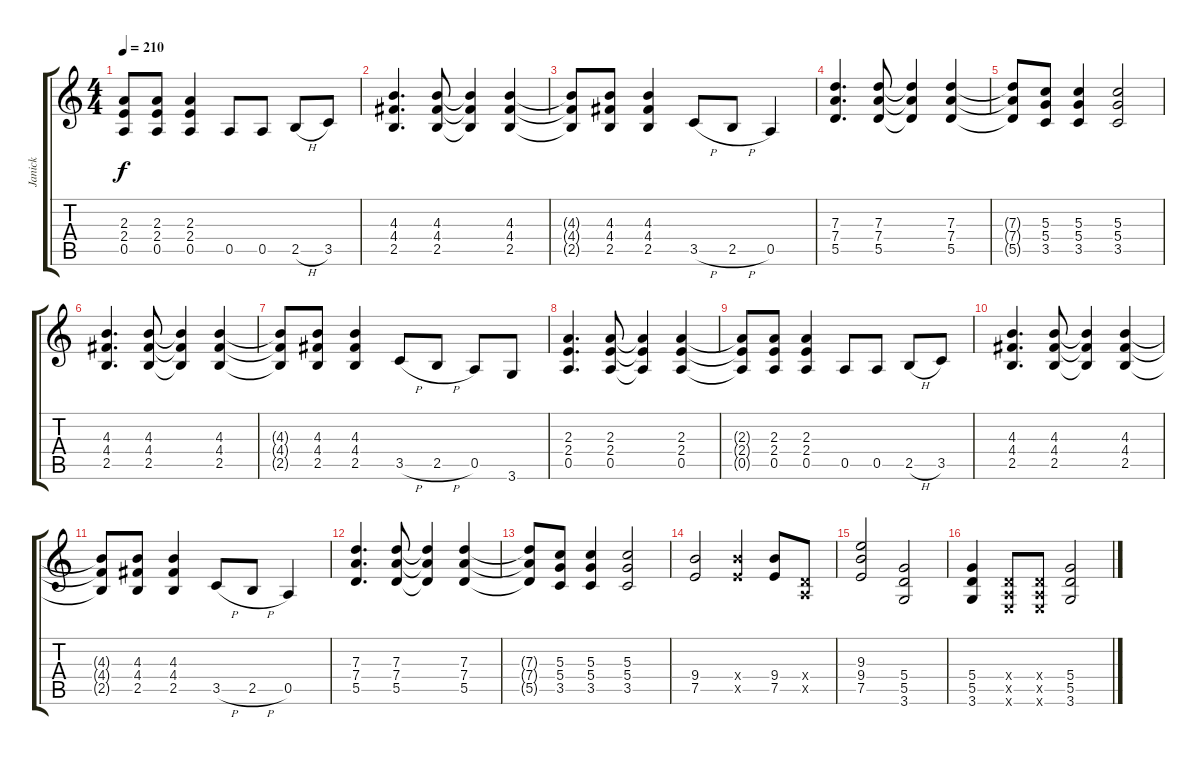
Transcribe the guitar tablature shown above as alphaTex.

\track ("Janick" "Janick") {instrument distortionguitar}
\staff {score tabs}
\tuning (E4 B3 G3 D3 A2 E2) {hide}
\ts (4 4)
\tempo 210
\clef g2
\ks c
(2.3{t} 2.4{t} 0.5{t}).8{dy f} (2.3 2.4 0.5).8 (2.3 2.4 0.5).4 0.5.8 0.5.8 2.5{h}.8 3.5.8 |
(4.3 4.4 2.5).4{d} (4.3 4.4 2.5).8 (4.3{t} 4.4{t} 2.5{t}).4 (4.3 4.4 2.5).4 |
(4.3{t} 4.4{t} 2.5{t}).8 (4.3 4.4 2.5).8 (4.3 4.4 2.5).4 3.5{h}.8 2.5{h}.8 0.5.4 |
(7.3 7.4 5.5).4{d} (7.3 7.4 5.5).8 (7.3{t} 7.4{t} 5.5{t}).4 (7.3 7.4 5.5).4 |
(7.3{t} 7.4{t} 5.5{t}).8 (5.3 5.4 3.5).8 (5.3 5.4 3.5).4 (5.3 5.4 3.5).2 |
(4.3 4.4 2.5).4{d} (4.3 4.4 2.5).8 (4.3{t} 4.4{t} 2.5{t}).4 (4.3 4.4 2.5).4 |
(4.3{t} 4.4{t} 2.5{t}).8 (4.3 4.4 2.5).8 (4.3 4.4 2.5).4 3.5{h}.8 2.5{h}.8 0.5.8 3.6.8 |
(2.3 2.4 0.5).4{d} (2.3 2.4 0.5).8 (2.3{t} 2.4{t} 0.5{t}).4 (2.3 2.4 0.5).4 |
(2.3{t} 2.4{t} 0.5{t}).8 (2.3 2.4 0.5).8 (2.3 2.4 0.5).4 0.5.8 0.5.8 2.5{h}.8 3.5.8 |
(4.3 4.4 2.5).4{d} (4.3 4.4 2.5).8 (4.3{t} 4.4{t} 2.5{t}).4 (4.3 4.4 2.5).4 |
(4.3{t} 4.4{t} 2.5{t}).8 (4.3 4.4 2.5).8 (4.3 4.4 2.5).4 3.5{h}.8 2.5{h}.8 0.5.4 |
(7.3 7.4 5.5).4{d} (7.3 7.4 5.5).8 (7.3{t} 7.4{t} 5.5{t}).4 (7.3 7.4 5.5).4 |
(7.3{t} 7.4{t} 5.5{t}).8 (5.3 5.4 3.5).8 (5.3 5.4 3.5).4 (5.3 5.4 3.5).2 |
(9.4 7.5).2 (9.4{x} 7.5{x}).4 (9.4 7.5).8 (0.4{x} 0.5{x}).8 |
(9.3 9.4 7.5).2 (5.4 5.5 3.6).2 |
(5.4 5.5 3.6).4 (0.4{x} 0.5{x} 0.6{x}).8 (0.4{x} 0.5{x} 0.6{x}).8 (5.4 5.5 3.6).2
